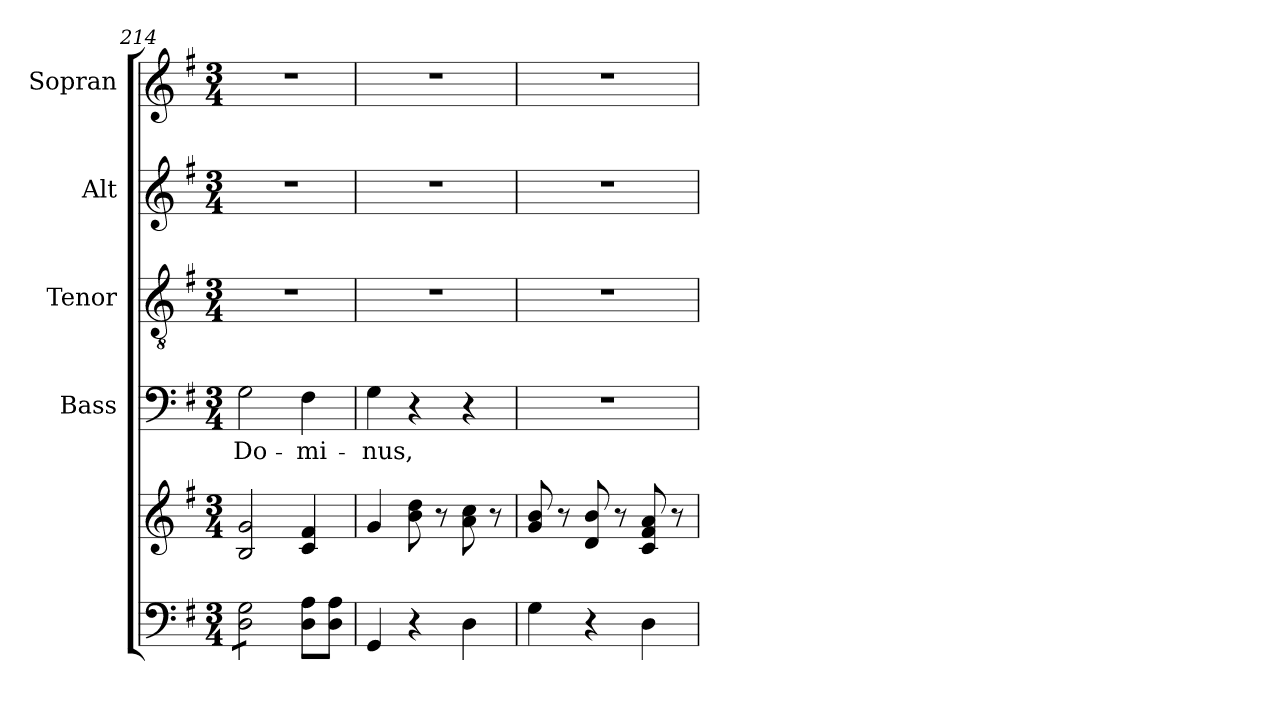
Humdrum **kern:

**kern	**kern	**kern	**text	**kern	**kern	**kern
*part5	*part5	*part4	*part4	*part3	*part2	*part1
*staff6	*staff5	*staff4	*staff4	*staff3	*staff2	*staff1
*	*	*I"Bass	*	*I"Tenor	*I"Alt	*I"Sopran
*	*	*I'B.	*	*I'T.	*I'A.	*I'S.
!!LO:PB:g=z
*clefF4	*clefG2	*clefF4	*	*clefGv2	*clefG2	*clefG2
*k[f#]	*k[f#]	*k[f#]	*	*k[f#]	*k[f#]	*k[f#]
*G:	*G:	*G:	*	*G:	*G:	*G:
*M3/4	*M3/4	*M3/4	*	*M3/4	*M3/4	*M3/4
=214	=214	=214	=214	=214	=214	=214
!	!	!	!LO:LY:b	!	!	!
*tremolo	*	*	*	*	*	*
8D\ 8G\L	2B/ 2g/	2G\	Do-	2.r	2.r	2.r
8D\ 8G\	.	.	.	.	.	.
8D\ 8G\	.	.	.	.	.	.
8D\ 8G\J	.	.	.	.	.	.
*Xtremolo	*	*	*	*	*	*
!	!	!	!LO:LY:b	!	!	!
8D\ 8A\L	4c/ 4f#/	4F#\	-mi-	.	.	.
8D\ 8A\J	.	.	.	.	.	.
=215	=215	=215	=215	=215	=215	=215
!	!	!	!LO:LY:b	!	!	!
4GG/	4g/	4G\	-nus,	2.r	2.r	2.r
4r	8b\ 8dd\	4r	.	.	.	.
.	8r	.	.	.	.	.
4D\	8a\ 8cc\	4r	.	.	.	.
.	8r	.	.	.	.	.
=216	=216	=216	=216	=216	=216	=216
4G\	8g/ 8b/	2.r	.	2.r	2.r	2.r
.	8r	.	.	.	.	.
4r	8d/ 8b/	.	.	.	.	.
.	8r	.	.	.	.	.
4D\	8c/ 8f#/ 8a/	.	.	.	.	.
.	8r	.	.	.	.	.
=	=	=	=	=	=	=
*-	*-	*-	*-	*-	*-	*-
